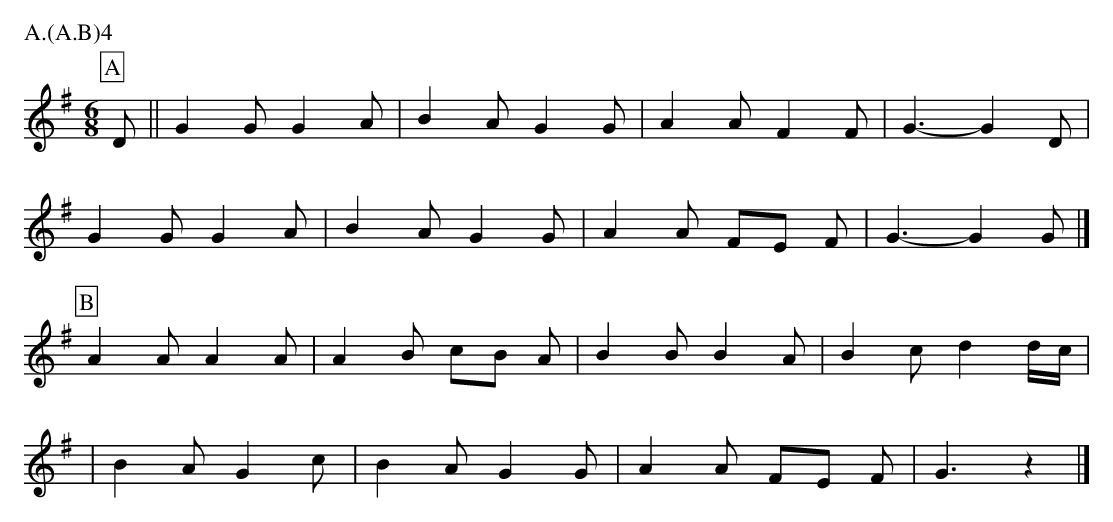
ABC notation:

X:1
T:Old Woman Bleddington Xmas
M:6/8
L:1/8
P:A.(A.B)4
K:G
P:A
D||G2G G2 A|B2A G2 G|A2A F2 F|G3-G2 D|
G2 G G2 A|B2A G2 G|A2A FE  F|G3-G2 G|]
P:B
A2A A2A|A2B cB A|B2B B2 A|B2 c d2 d/2c/2|
|B2 A G2 c|B2A G2 G|A2A FE F|G3 z2 |]
